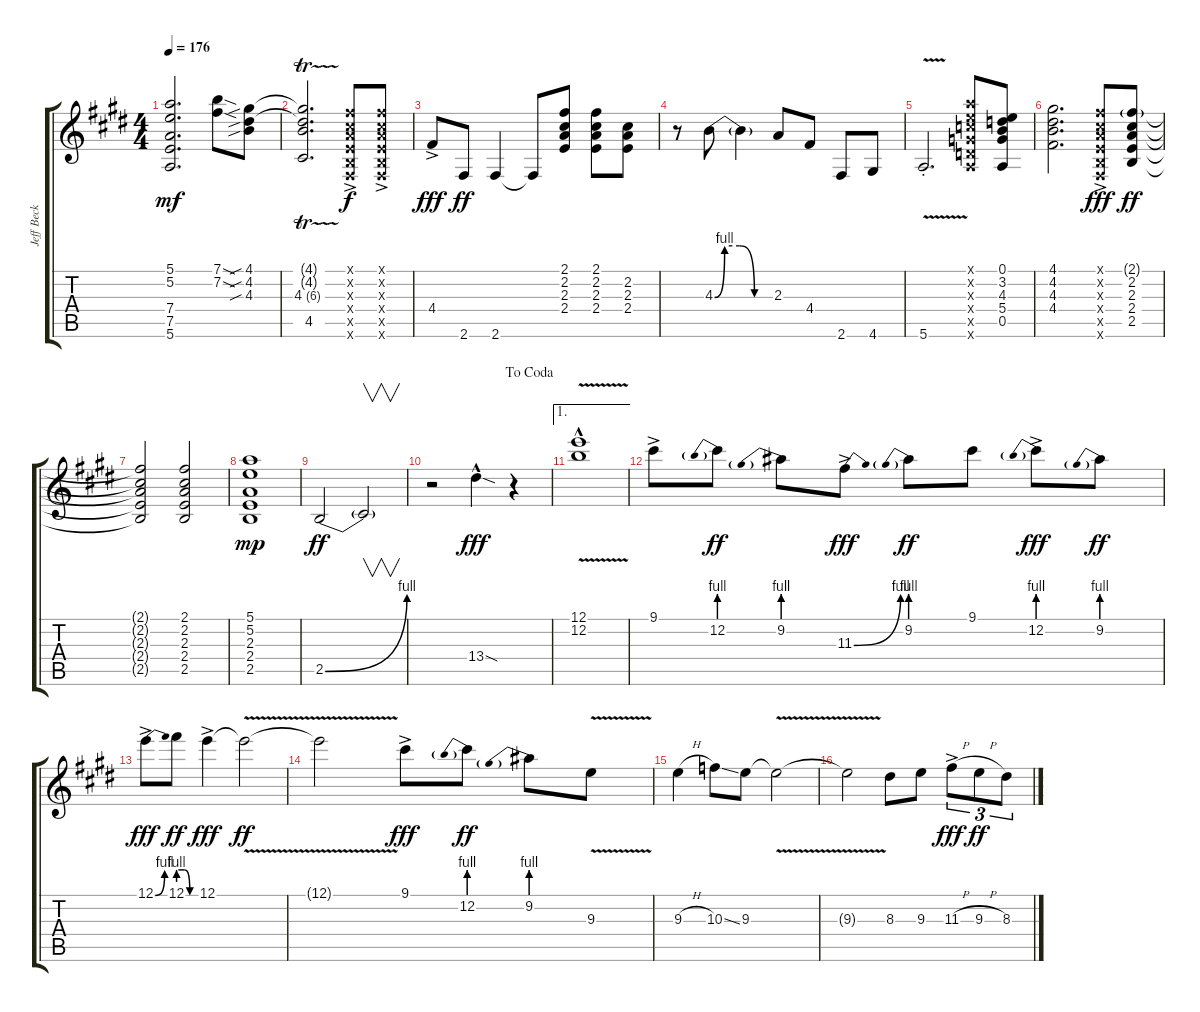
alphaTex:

\track ("Jeff Beck Lead Guitar" "Jeff Beck ") {instrument overdrivenguitar}
\staff {score tabs}
\tuning (E4 B3 G3 D3 A2 E2) {hide}
\ts (4 4)
\tempo 176
\clef g2
\ks e
(5.1 5.2 7.4 7.5 5.6).2{d dy mf} (7.1{sod} 7.2{sod}).8 (4.1{sib} 4.2{sib} 4.3{sib}).8 |
(4.1{t} 4.2{t} 4.3{tr (6 32)} 4.5).2{d} (2.1{ac x} 2.2{ac x} 2.3{ac x} 2.4{ac x} 2.5{ac x} 2.6{ac x}).8{dy f} (2.1{ac x} 2.2{ac x} 2.3{ac x} 2.4{ac x} 2.5{ac x} 2.6{ac x}).8 |
4.4{ac}.8{dy fff} 2.6.8{dy ff} 2.6.4 2.6{t}.8 (2.1 2.2 2.3 2.4).8 (2.1 2.2 2.3 2.4).8 (2.2 2.3 2.4).8 |
r.8 4.3{be (custom 0 0 10 4 25 4 40 0 60 0)}.8 4.3{t}.4 2.3.8 4.4.8 2.6.8 4.6.8 |
5.6{v st}.2{d} (5.1{x} 5.2{x} 5.3{x} 5.4{x} 5.5{x} 5.6{x}).8 (0.1 3.2 4.3 5.4 0.5).8 |
(4.1 4.2 4.3 4.4).2{d} (2.1{ac x} 2.2{ac x} 2.3{ac x} 2.4{ac x} 2.5{ac x} 2.6{ac x}).8{dy fff} (2.1{g} 2.2 2.3 2.4 2.5).8{dy ff} |
(2.1{t} 2.2{t} 2.3{t} 2.4{t} 2.5{t}).2 (2.1 2.2 2.3 2.4 2.5).2 |
(5.1 5.2 2.3 2.4 2.5).1{dy mp} |
2.5{be (bend 0 0 60 4)}.2{dy ff} 2.5{t}.2{v} |
\jump dacoda
r.2 13.4{sod hac}.4{dy fff} r.4 |
\ae 1
(12.1{v hac} 12.2{v hac}).1 |
9.1{ac}.8 12.2{be (prebend 0 4 60 4)}.8{dy ff} 9.2{be (prebend 0 4 60 4)}.8 11.3{be (bend 0 0 60 4) ac}.8{dy fff} 9.2{be (prebend 0 4 60 4)}.8{dy ff} 9.1.8 12.2{be (prebend 0 4 60 4) ac}.8{dy fff} 9.2{be (prebend 0 4 60 4)}.8{dy ff} |
12.1{be (bend 0 0 60 4) ac}.8{dy fff} 12.1{be (custom 0 4 20 4 40 0 60 0)}.8{dy ff} 12.1{ac}.4{dy fff} 12.1{v t}.2{dy ff} |
12.1{v t}.2 9.1{ac}.8{dy fff} 12.2{be (prebend 0 4 60 4)}.8{dy ff} 9.2{be (prebend 0 4 60 4)}.8 9.3{v}.8 |
9.3{h}.4 10.3{ss}.8 9.3.8 9.3{v t}.2 |
9.3{v t}.2 8.3.8 9.3.8 11.3{h ac}.8{tu (3 2) dy fff} 9.3{h}.8{tu (3 2) dy ff} 8.3.8{tu (3 2)}
